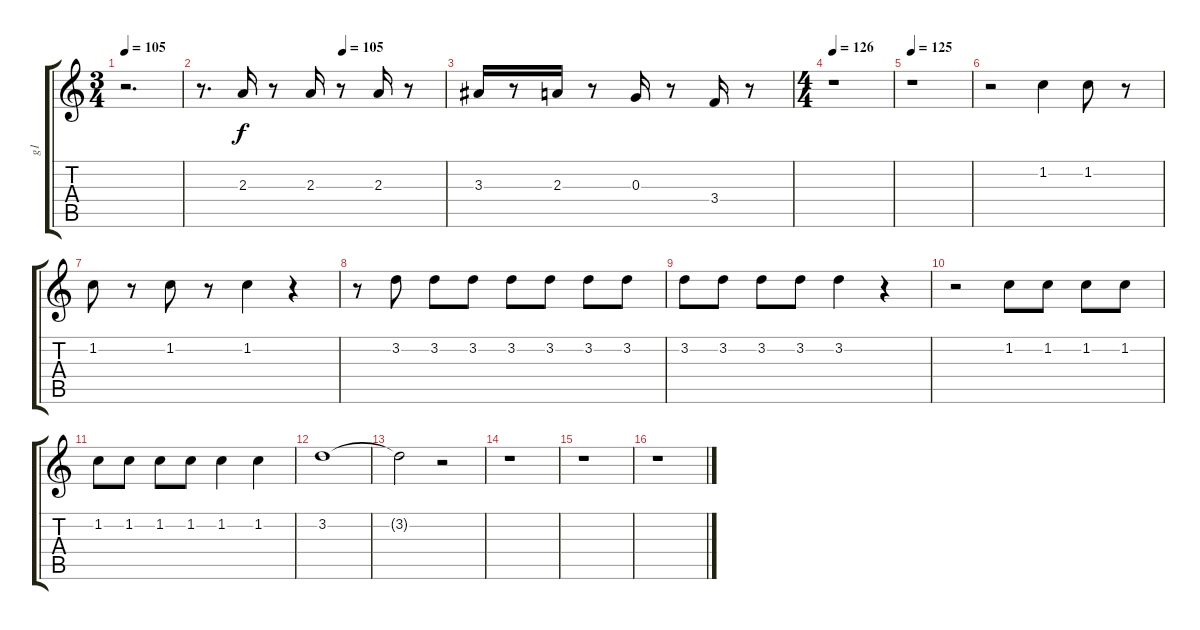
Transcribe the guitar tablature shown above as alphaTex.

\track ("g1" "g1") {instrument acousticguitarsteel}
\staff {score tabs}
\tuning (E4 B3 G3 D3 A2 E2) {hide}
\ts (3 4)
\tempo 105
\clef g2
\ks c
r.2{d dy f} |
\tempo (105 0.5833333333333334)
r.8{d} 2.3.16 r.8 2.3.16 r.8 2.3.16 r.8 |
3.3.16 r.8 2.3.16 r.8 0.3.16 r.8 3.4.16 r.8 |
\ts (4 4)
\tempo 126
r.1 |
\tempo 125
r.1 |
r.2 1.2.4 1.2.8 r.8 |
1.2.8 r.8 1.2.8 r.8 1.2.4 r.4 |
r.8 3.2.8 3.2.8 3.2.8 3.2.8 3.2.8 3.2.8 3.2.8 |
3.2.8 3.2.8 3.2.8 3.2.8 3.2.4 r.4 |
r.2 1.2.8 1.2.8 1.2.8 1.2.8 |
1.2.8 1.2.8 1.2.8 1.2.8 1.2.4 1.2.4 |
3.2.1 |
3.2{t}.2 r.2 |
r.1 |
r.1 |
r.1
